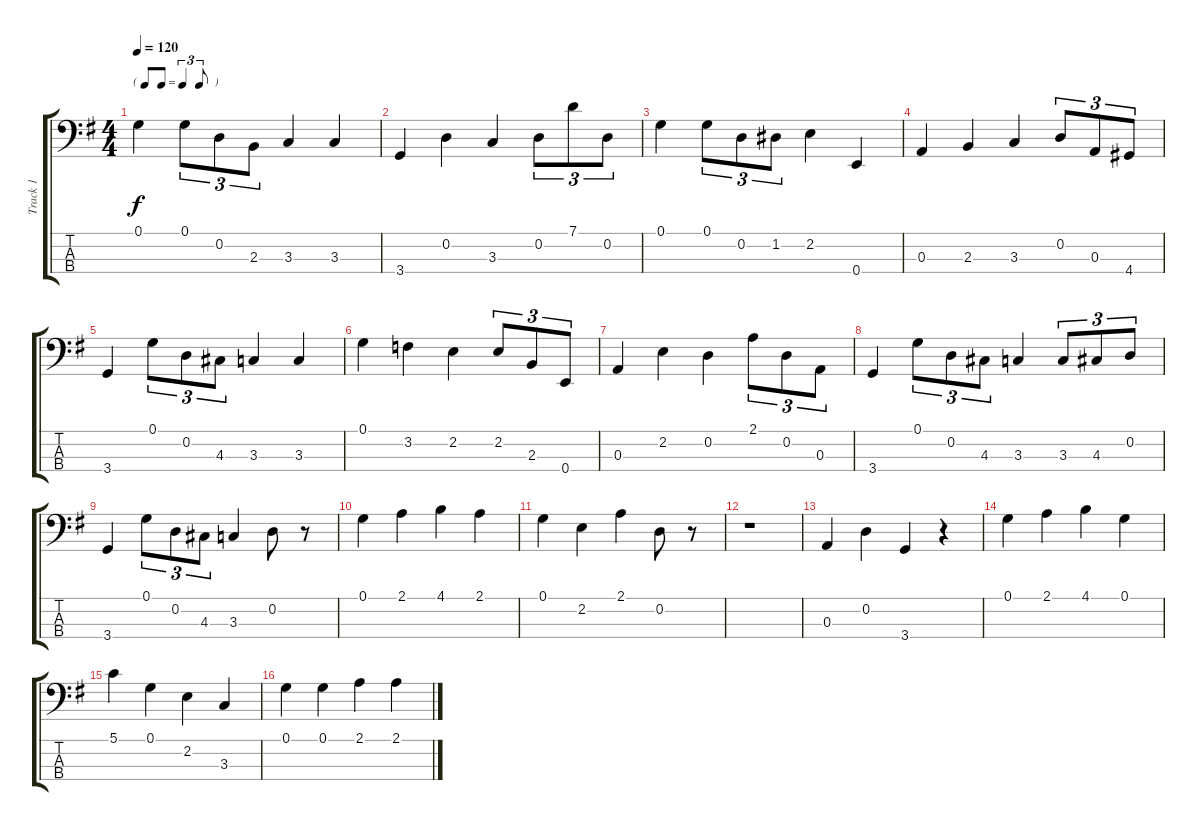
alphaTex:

\track ("Track 1" "Track 1") {instrument electricbassfinger}
\staff {score tabs}
\tuning (G2 D2 A1 E1) {hide}
\ts (4 4)
\tf triplet8th
\tempo 120
\clef f4
\ks g
0.1.4{dy f instrument electricbassfinger} 0.1.8{tu (3 2)} 0.2.8{tu (3 2)} 2.3.8{tu (3 2)} 3.3.4 3.3.4 |
3.4.4 0.2.4 3.3.4 0.2.8{tu (3 2)} 7.1.8{tu (3 2)} 0.2.8{tu (3 2)} |
0.1.4 0.1.8{tu (3 2)} 0.2.8{tu (3 2)} 1.2.8{tu (3 2)} 2.2.4 0.4.4 |
0.3.4 2.3.4 3.3.4 0.2.8{tu (3 2)} 0.3.8{tu (3 2)} 4.4.8{tu (3 2)} |
3.4.4 0.1.8{tu (3 2)} 0.2.8{tu (3 2)} 4.3.8{tu (3 2)} 3.3.4 3.3.4 |
0.1.4 3.2.4 2.2.4 2.2.8{tu (3 2)} 2.3.8{tu (3 2)} 0.4.8{tu (3 2)} |
0.3.4 2.2.4 0.2.4 2.1.8{tu (3 2)} 0.2.8{tu (3 2)} 0.3.8{tu (3 2)} |
3.4.4 0.1.8{tu (3 2)} 0.2.8{tu (3 2)} 4.3.8{tu (3 2)} 3.3.4 3.3.8{tu (3 2)} 4.3.8{tu (3 2)} 0.2.8{tu (3 2)} |
3.4.4 0.1.8{tu (3 2)} 0.2.8{tu (3 2)} 4.3.8{tu (3 2)} 3.3.4 0.2.8 r.8 |
0.1.4 2.1.4 4.1.4 2.1.4 |
0.1.4 2.2.4 2.1.4 0.2.8 r.8 |
r.1 |
0.3.4 0.2.4 3.4.4 r.4 |
0.1.4 2.1.4 4.1.4 0.1.4 |
5.1.4 0.1.4 2.2.4 3.3.4 |
0.1.4 0.1.4 2.1.4 2.1.4
